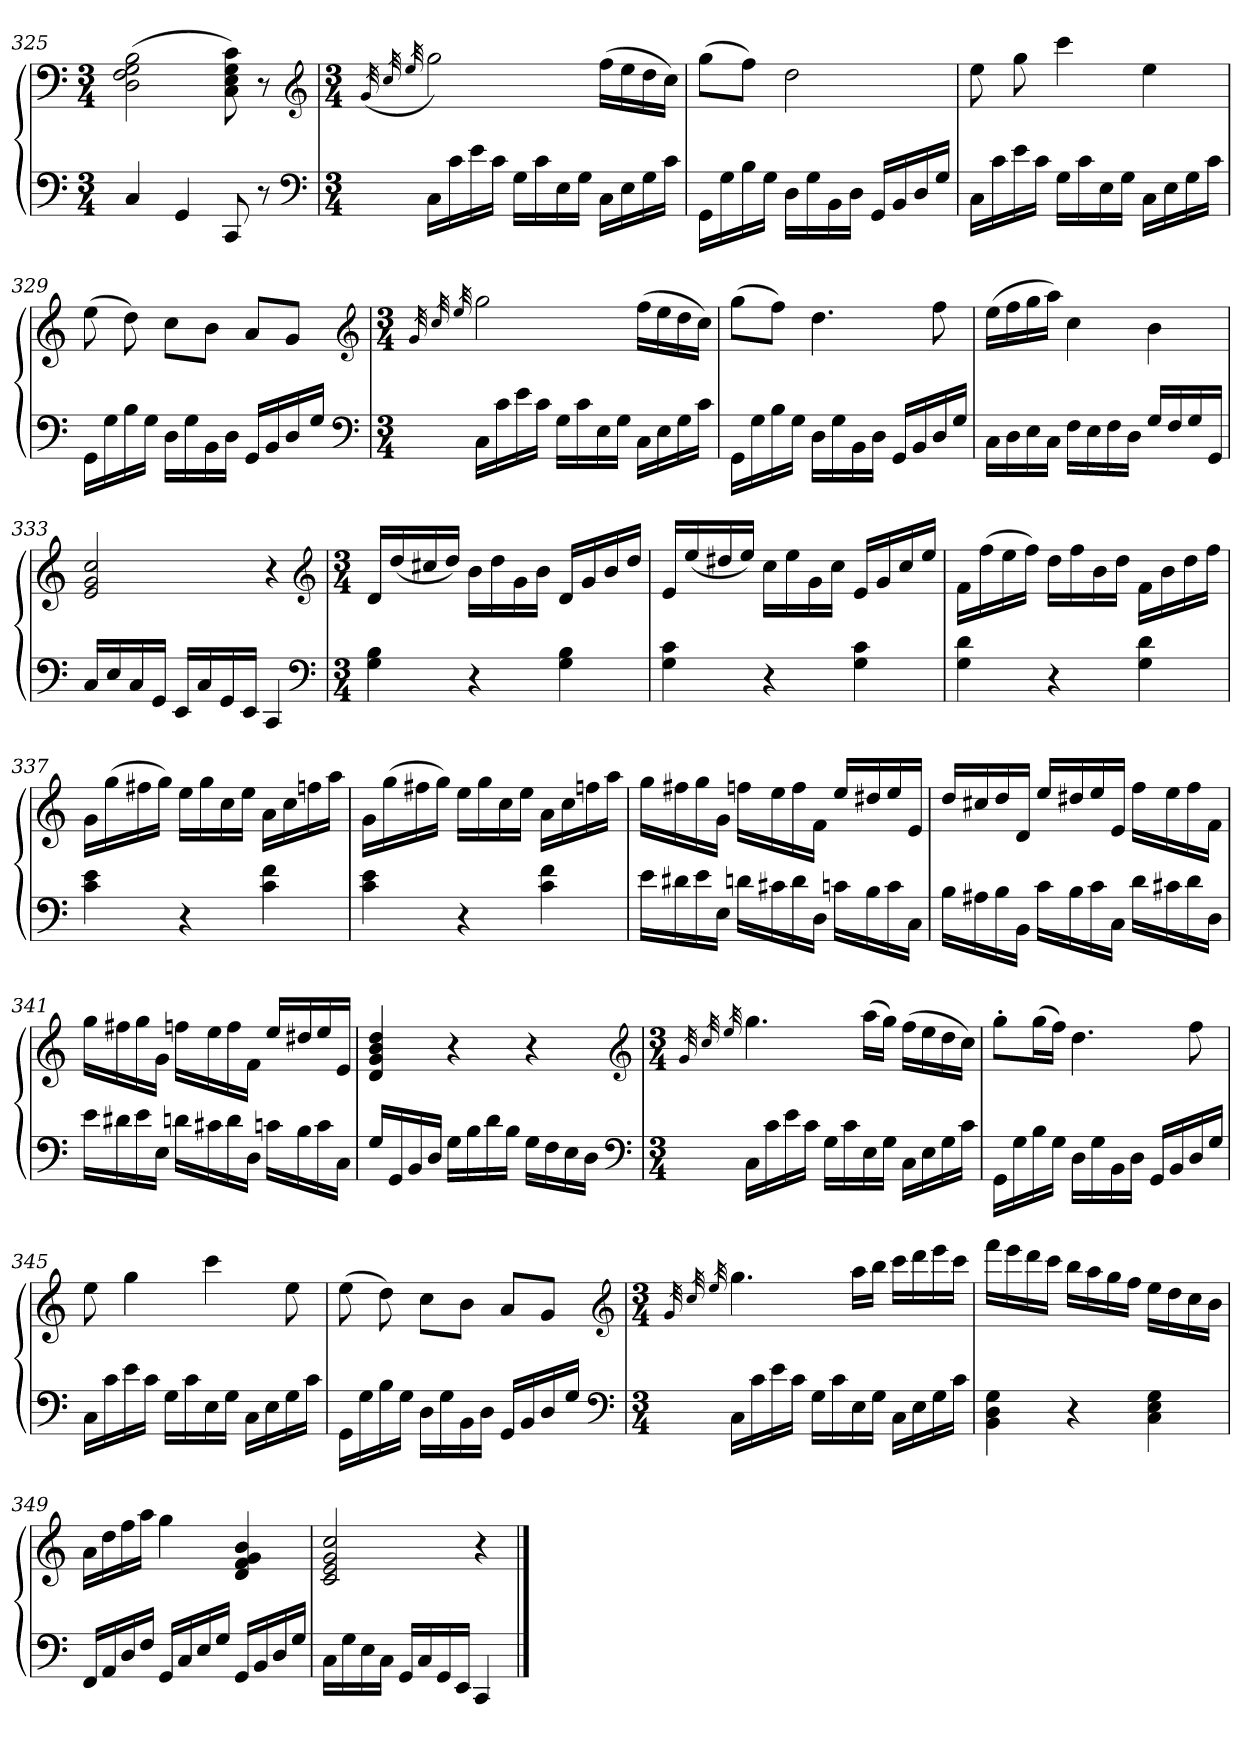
**kern	**kern
*part1	*part1
*staff2	*staff1
*clefF4	*clefF4
*k[]	*k[]
*C:	*C:
*M3/4	*M3/4
=325	=325
4C	(2D 2F 2G 2B
4GG	.
8CC	8C 8E 8G 8c)
8r	8r
*clefF4	*clefG2
*k[]	*k[]
*C:	*C:
=326	=326
*M3/4	*M3/4
.	(32qg
.	32qcc
.	32qee
16CLL	2gg)
16c	.
16e	.
16cJJ	.
16GLL	.
16c	.
16E	.
16GJJ	.
16CLL	(16ffLL
16E	16ee
16G	16dd
16cJJ	16ccJJ)
=327	=327
16GGLL	(8ggL
16G	.
16B	8ffJ)
16GJJ	.
16DLL	2dd
16G	.
16BB	.
16DJJ	.
16GGLL	.
16BB	.
16D	.
16GJJ	.
=328	=328
16CLL	8ee
16c	.
16e	8gg
16cJJ	.
16GLL	4ccc
16c	.
16E	.
16GJJ	.
16CLL	4ee
16E	.
16G	.
16cJJ	.
=329	=329
16GGLL	(8ee
16G	.
16B	8dd)
16GJJ	.
16DLL	8ccL
16G	.
16BB	8bJ
16DJJ	.
16GGLL	8aL
16BB	.
16D	8gJ
16GJJ	.
*clefF4	*clefG2
*k[]	*k[]
*C:	*C:
=330	=330
*M3/4	*M3/4
.	32qg
.	32qcc
.	32qee
16CLL	2gg
16c	.
16e	.
16cJJ	.
16GLL	.
16c	.
16E	.
16GJJ	.
16CLL	(16ffLL
16E	16ee
16G	16dd
16cJJ	16ccJJ)
=331	=331
16GGLL	(8ggL
16G	.
16B	8ffJ)
16GJJ	.
16DLL	4.dd
16G	.
16BB	.
16DJJ	.
16GGLL	.
16BB	.
16D	8ff
16GJJ	.
=332	=332
16CLL	(16eeLL
16D	16ff
16E	16gg
16CJJ	16aaJJ)
16FLL	4cc
16E	.
16F	.
16DJJ	.
16GLL	4b
16F	.
16G	.
16GGJJ	.
=333	=333
16CLL	2e 2g 2cc
16E	.
16C	.
16GGJJ	.
16EELL	.
16C	.
16GG	.
16EEJJ	.
4CC	4r
*clefF4	*clefG2
*k[]	*k[]
*C:	*C:
=334	=334
*M3/4	*M3/4
4G 4B	16dLL
.	(16dd
.	16cc#X
.	16ddJJ)
4r	16bLL
.	16dd
.	16g
.	16bJJ
4G 4B	16dLL
.	16g
.	16b
.	16ddJJ
=335	=335
4G 4c	16eLL
.	(16ee
.	16dd#X
.	16eeJJ)
4r	16ccLL
.	16ee
.	16g
.	16ccJJ
4G 4c	16eLL
.	16g
.	16cc
.	16eeJJ
=336	=336
4G 4d	16fLL
.	(16ff
.	16ee
.	16ffJJ)
4r	16ddLL
.	16ff
.	16b
.	16ddJJ
4G 4d	16fLL
.	16b
.	16dd
.	16ffJJ
=337	=337
4c 4e	16gLL
.	(16gg
.	16ff#X
.	16ggJJ)
4r	16eeLL
.	16gg
.	16cc
.	16eeJJ
4c 4f	16aLL
.	16cc
.	16ffn
.	16aaJJ
=338	=338
4c 4e	16gLL
.	(16gg
.	16ff#X
.	16ggJJ)
4r	16eeLL
.	16gg
.	16cc
.	16eeJJ
4c 4f	16aLL
.	16cc
.	16ffn
.	16aaJJ
=339	=339
16eLL	16ggLL
16d#X	16ff#X
16e	16gg
16EJJ	16gJJ
16dnLL	16ffnLL
16c#X	16ee
16d	16ff
16DJJ	16fJJ
16cnLL	16eeLL
16B	16dd#X
16c	16ee
16CJJ	16eJJ
=340	=340
16BLL	16ddLL
16A#X	16cc#X
16B	16dd
16BBJJ	16dJJ
16cLL	16eeLL
16B	16dd#X
16c	16ee
16CJJ	16eJJ
16dLL	16ffLL
16c#X	16ee
16d	16ff
16DJJ	16fJJ
=341	=341
16eLL	16ggLL
16d#X	16ff#X
16e	16gg
16EJJ	16gJJ
16dnLL	16ffnLL
16c#X	16ee
16d	16ff
16DJJ	16fJJ
16cnLL	16eeLL
16B	16dd#X
16c	16ee
16CJJ	16eJJ
=342	=342
16GLL	4d 4g 4b 4dd
16GG	.
16BB	.
16DJJ	.
16GLL	4r
16B	.
16d	.
16BJJ	.
16GLL	4r
16F	.
16E	.
16DJJ	.
*clefF4	*clefG2
*k[]	*k[]
*C:	*C:
=343	=343
*M3/4	*M3/4
.	32qg
.	32qcc
.	32qee
16CLL	4.gg
16c	.
16e	.
16cJJ	.
16GLL	.
16c	.
16E	(16aaLL
16GJJ	16ggJJ)
16CLL	(16ffLL
16E	16ee
16G	16dd
16cJJ	16ccJJ)
=344	=344
16GGLL	8gg'L
16G	.
16B	(16ggL
16GJJ	16ffJJ)
16DLL	4.dd
16G	.
16BB	.
16DJJ	.
16GGLL	.
16BB	.
16D	8ff
16GJJ	.
=345	=345
16CLL	8ee
16c	.
16e	4gg
16cJJ	.
16GLL	.
16c	.
16E	4ccc
16GJJ	.
16CLL	.
16E	.
16G	8ee
16cJJ	.
=346	=346
16GGLL	(8ee
16G	.
16B	8dd)
16GJJ	.
16DLL	8ccL
16G	.
16BB	8bJ
16DJJ	.
16GGLL	8aL
16BB	.
16D	8gJ
16GJJ	.
*clefF4	*clefG2
*k[]	*k[]
*C:	*C:
=347	=347
*M3/4	*M3/4
.	32qg
.	32qcc
.	32qee
16CLL	4.gg
16c	.
16e	.
16cJJ	.
16GLL	.
16c	.
16E	16aaLL
16GJJ	16bbJJ
16CLL	16cccLL
16E	16ddd
16G	16eee
16cJJ	16cccJJ
=348	=348
4BB 4D 4G	16fffLL
.	16eee
.	16ddd
.	16cccJJ
4r	16bbLL
.	16aa
.	16gg
.	16ffJJ
4C 4E 4G	16eeLL
.	16dd
.	16cc
.	16bJJ
=349	=349
16FFLL	16aLL
16AA	16dd
16D	16ff
16FJJ	16aaJJ
16GGLL	4gg
16C	.
16E	.
16GJJ	.
16GGLL	4d 4f 4g 4b
16BB	.
16D	.
16GJJ	.
=350	=350
16CLL	2c 2e 2g 2cc
16G	.
16E	.
16CJJ	.
16GGLL	.
16C	.
16GG	.
16EEJJ	.
4CC	4r
==	==
*-	*-
